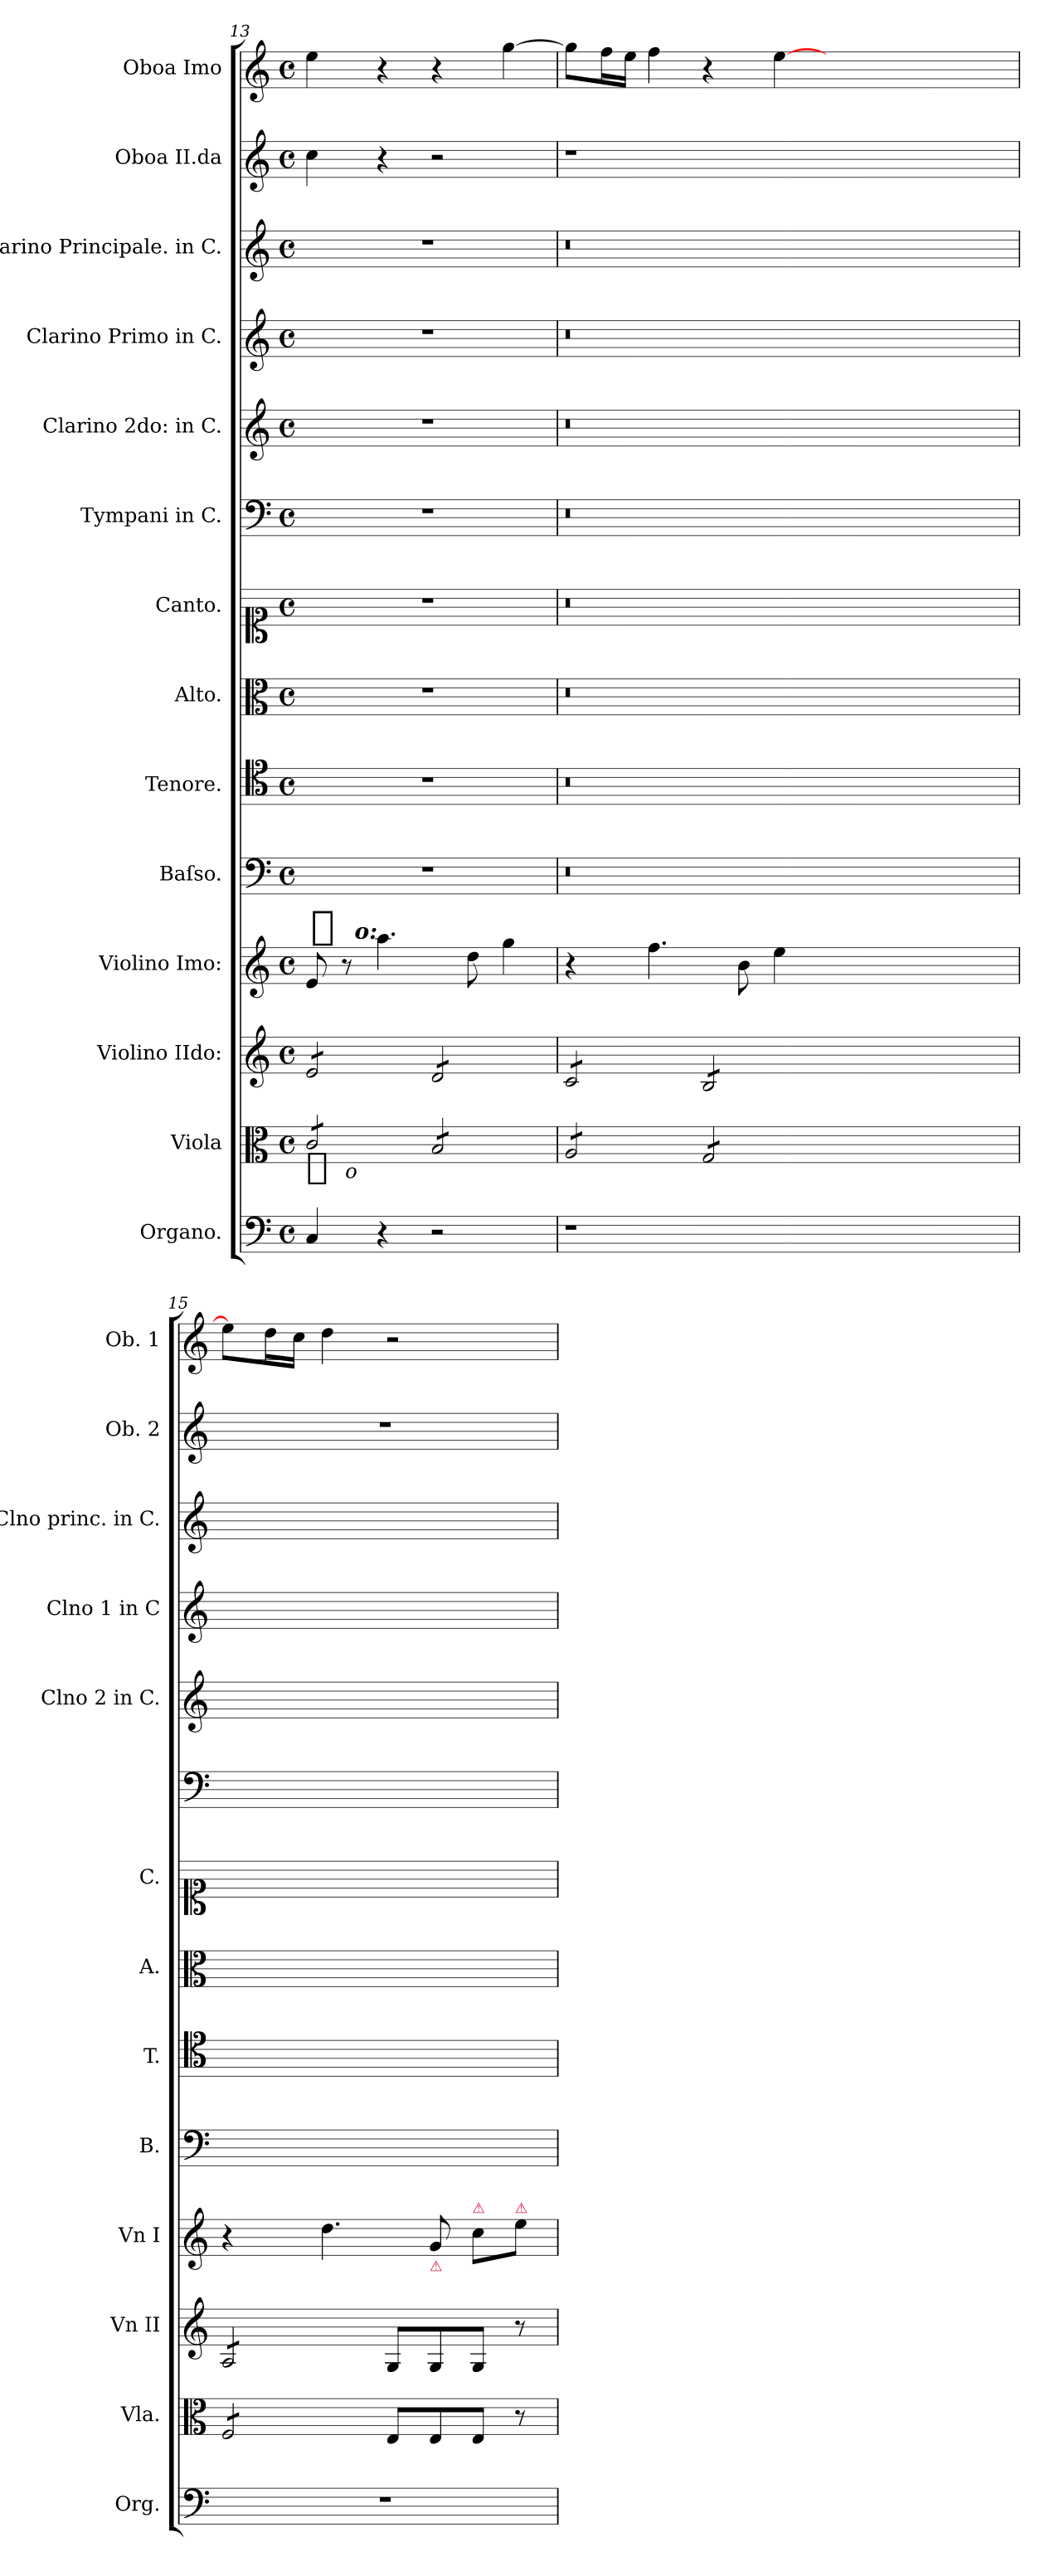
**kern	**kern	**dynam	**kern	**kern	**dynam	**kern	**kern	**kern	**kern	**kern	**kern	**kern	**kern	**kern	**kern
*part14	*part13	*part13	*part12	*part11	*part11	*part10	*part9	*part8	*part7	*part6	*part5	*part4	*part3	*part2	*part1
*staff14	*staff13	*staff13	*staff12	*staff11	*staff11	*staff10	*staff9	*staff8	*staff7	*staff6	*staff5	*staff4	*staff3	*staff2	*staff1
*I"Organo.	*I"Viola	*	*I"Violino IIdo:	*I"Violino Imo:	*	*I"Baſso.	*I"Tenore.	*I"Alto.	*I"Canto.	*I"Tympani in C.	*I"Clarino 2do: in C.	*I"Clarino Primo in C.	*I"Clarino Principale. in C.	*I"Oboa II.da	*I"Oboa Imo
*I'Org.	*I'Vla.	*	*I'Vn II	*I'Vn I	*	*I'B.	*I'T.	*I'A.	*I'C.	*	*I'Clno 2 in C.	*I'Clno 1 in C	*I'Clno princ. in C.	*I'Ob. 2	*I'Ob. 1
*clefF4	*clefC3	*	*clefG2	*clefG2	*	*clefF4	*clefC4	*clefC3	*clefC1	*clefF4	*clefG2	*clefG2	*clefG2	*clefG2	*clefG2
*k[]	*k[]	*	*k[]	*k[]	*	*k[]	*k[]	*k[]	*k[]	*k[]	*k[]	*k[]	*k[]	*k[]	*k[]
*M4/4	*M4/4	*	*M4/4	*M4/4	*	*M4/4	*M4/4	*M4/4	*M4/4	*M4/4	*M4/4	*M4/4	*M4/4	*M4/4	*M4/4
*met(c)	*met(c)	*	*met(c)	*met(c)	*	*met(c)	*met(c)	*met(c)	*met(c)	*met(c)	*met(c)	*met(c)	*met(c)	*met(c)	*met(c)
=13	=13	=13	=13	=13	=13	=13	=13	=13	=13	=13	=13	=13	=13	=13	=13
!	!	!LO:DY:b:t=%s o	!	!	!	!	!	!	!	!	!	!	!	!	!
*	*tremolo	*	*	*	*	*	*	*	*	*	*	*	*	*	*
*	*	*	*tremolo	*	*	*	*	*	*	*	*	*	*	*	*
4C/	8c/L	p	8e/L	8e/	.	1r	1r	1r	1r	1r	1r	1r	1r	4cc\	4ee\
.	8c/	.	8e/	8r	.	.	.	.	.	.	.	.	.	.	.
!	!	!	!	!	!LO:DY:a:rj:t=%s o&colon;	!	!	!	!	!	!	!	!	!	!
4r	8c/	.	8e/	4.aa\	p	.	.	.	.	.	.	.	.	4r	4r
.	8c/J	.	8e/J	.	.	.	.	.	.	.	.	.	.	.	.
2r	8B/L	.	8d/L	.	.	.	.	.	.	.	.	.	.	2r	4r
.	8B/	.	8d/	8dd\	.	.	.	.	.	.	.	.	.	.	.
.	8B/	.	8d/	4gg\	.	.	.	.	.	.	.	.	.	.	[4gg\
.	8B/J	.	8d/J	.	.	.	.	.	.	.	.	.	.	.	.
=14	=14	=14	=14	=14	=14	=14	=14	=14	=14	=14	=14	=14	=14	=14	=14
1r	8A/L	.	8c/L	4r	.	0.r	0.r	0.r	0.r	0.r	0.r	0.r	0.r	1r	8gg\L]
.	8A/	.	8c/	.	.	.	.	.	.	.	.	.	.	.	16ff\L
.	.	.	.	.	.	.	.	.	.	.	.	.	.	.	16ee\JJ
.	8A/	.	8c/	4.ff\	.	.	.	.	.	.	.	.	.	.	4ff\
.	8A/J	.	8c/J	.	.	.	.	.	.	.	.	.	.	.	.
.	8G/L	.	8B/L	.	.	.	.	.	.	.	.	.	.	.	4r
.	8G/	.	8B/	8b\	.	.	.	.	.	.	.	.	.	.	.
.	8G/	.	8B/	4ee\	.	.	.	.	.	.	.	.	.	.	[4ee\
.	8G/J	.	8B/J	.	.	.	.	.	.	.	.	.	.	.	.
0ryy	0ryy	.	0ryy	0ryy	.	.	.	.	.	.	.	.	.	0ryy	0ryy
=15	=15	=15	=15	=15	=15	=15	=15	=15	=15	=15	=15	=15	=15	=15	=15
1r	8F/L	.	8A/L	4r	.	1ryy	1ryy	1ryy	1ryy	1ryy	1ryy	1ryy	1ryy	1r	8ee\L]
.	8F/	.	8A/	.	.	.	.	.	.	.	.	.	.	.	16dd\L
.	.	.	.	.	.	.	.	.	.	.	.	.	.	.	16cc\JJ
.	8F/	.	8A/	4.dd\	.	.	.	.	.	.	.	.	.	.	4dd\
.	8F/J	.	8A/J	.	.	.	.	.	.	.	.	.	.	.	.
*	*	*	*Xtremolo	*	*	*	*	*	*	*	*	*	*	*	*
*	*Xtremolo	*	*	*	*	*	*	*	*	*	*	*	*	*	*
.	8E/L	.	8G/L	.	.	.	.	.	.	.	.	.	.	.	2r
!	!	!	!	!LO:TX:b:color=crimson:t=⚠	!	!	!	!	!	!	!	!	!	!	!
.	8E/	.	8G/	8g/	.	.	.	.	.	.	.	.	.	.	.
!	!	!	!	!LO:TX:a:color=crimson:t=⚠	!	!	!	!	!	!	!	!	!	!	!
.	8E/J	.	8G/J	8cc\L	.	.	.	.	.	.	.	.	.	.	.
!	!	!	!	!LO:TX:a:color=crimson:t=⚠	!	!	!	!	!	!	!	!	!	!	!
.	8r	.	8r	8ee\J	.	.	.	.	.	.	.	.	.	.	.
=	=	=	=	=	=	=	=	=	=	=	=	=	=	=	=
*-	*-	*-	*-	*-	*-	*-	*-	*-	*-	*-	*-	*-	*-	*-	*-
